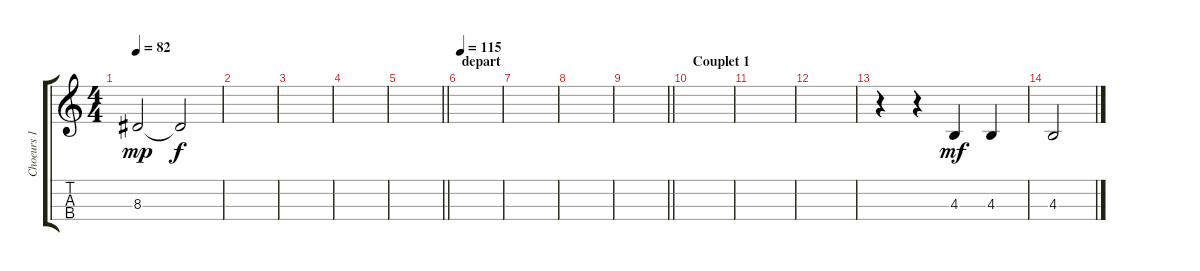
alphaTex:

\track ("Choeurs 1" "Choeurs 1") {instrument lead3calliope}
\staff {score tabs}
\tuning (E4 B3 G3 D3) {hide}
\ts (4 4)
\tempo 82
\clef g2
\ks c
8.3.2{dy mp} 8.3{t}.2{dy f} |
|
|
|
\barLineRight lightlight
|
\section ("" "depart")
\tempo 120
\tempo 115
|
|
|
\barLineRight lightlight
|
\section ("" "Couplet 1")
|
|
|
r.4 r.4 4.3.4{dy mf} 4.3.4 |
4.3.2
